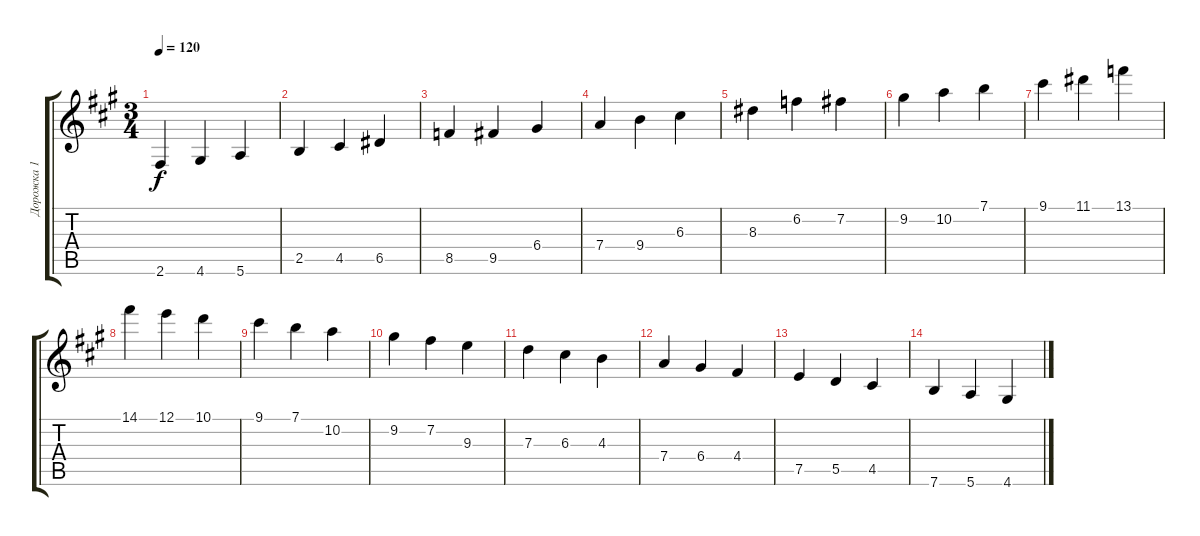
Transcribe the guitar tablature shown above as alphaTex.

\track ("Дорожка 1" "Дорожка 1") {instrument acousticguitarnylon}
\staff {score tabs}
\tuning (E4 B3 G3 D3 A2 E2) {hide}
\ts (3 4)
\tempo 120
\clef g2
\ks f#minor
2.6.4{dy f instrument acousticguitarnylon} 4.6.4 5.6.4 |
2.5.4 4.5.4 6.5.4 |
8.5.4 9.5.4 6.4.4 |
7.4.4 9.4.4 6.3.4 |
8.3.4 6.2.4 7.2.4 |
9.2.4 10.2.4 7.1.4 |
9.1.4 11.1.4 13.1.4 |
14.1.4 12.1.4 10.1.4 |
9.1.4 7.1.4 10.2.4 |
9.2.4 7.2.4 9.3.4 |
7.3.4 6.3.4 4.3.4 |
7.4.4 6.4.4 4.4.4 |
7.5.4 5.5.4 4.5.4 |
7.6.4 5.6.4 4.6.4
